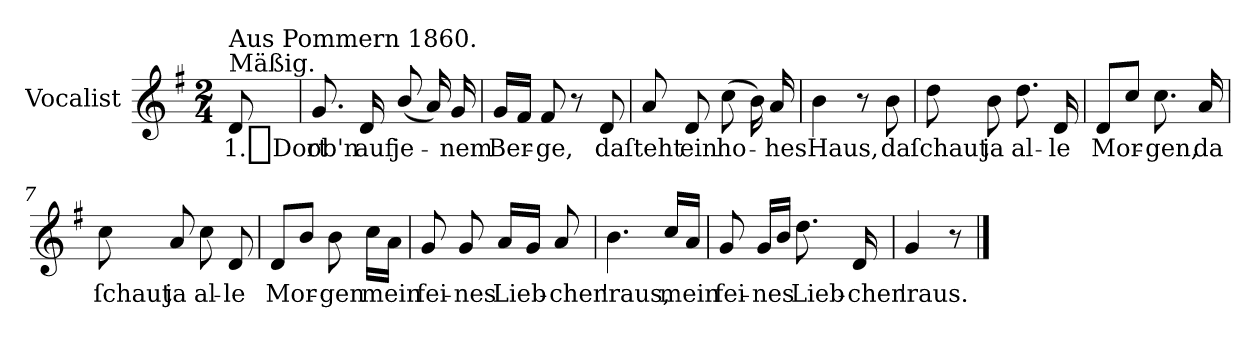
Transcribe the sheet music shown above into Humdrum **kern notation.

**kern	**text
*part1	*part1
*staff1	*staff1
*I"Vocalist	*
*k[f#]	*
*G:	*
*M2/4	*
=	=
!LO:TX:a:t=Mäßig.	!
!LO:TX:a:t=Aus Pommern 1860.	!
8d	1._Dort
=1	=1
8.g	ob'n
16d	auf
(8b/	je-
16a)	.
16g	-nem
=2	=2
16gLL	Ber-
16f#JJ	.
8f#	-ge,
8r	.
8d	da
=3	=3
8a	ſteht
8d	ein
(8cc	ho-
16b)	.
16a	-hes
=4	=4
4b	Haus,
8r	.
8b	da
=5	=5
8dd	ſchaut
8b	ja
8.dd	al-
16d	-le
=6	=6
8dL	Mor-
8ccJ	.
8.cc	-gen,
16a	da
=7	=7
8cc	ſchaut
8a	ja
8cc	al-
8d	-le
=8	=8
8dL	Mor-
8bJ	.
8b	-gen
16ccLL	mein
16aJJ	.
=9	=9
8g	fei-
8g	-nes
16aLL	Lieb-
16gJJ	.
8a	-chen
=10	=10
4.b	'raus,
16cc/LL	mein
16aJJ	.
=11	=11
8g	fei-
16gLL	-nes
16bJJ	.
8.dd	Lieb-
16d	-chen
=12	=12
4g	'raus.
8r	.
==	==
*-	*-
